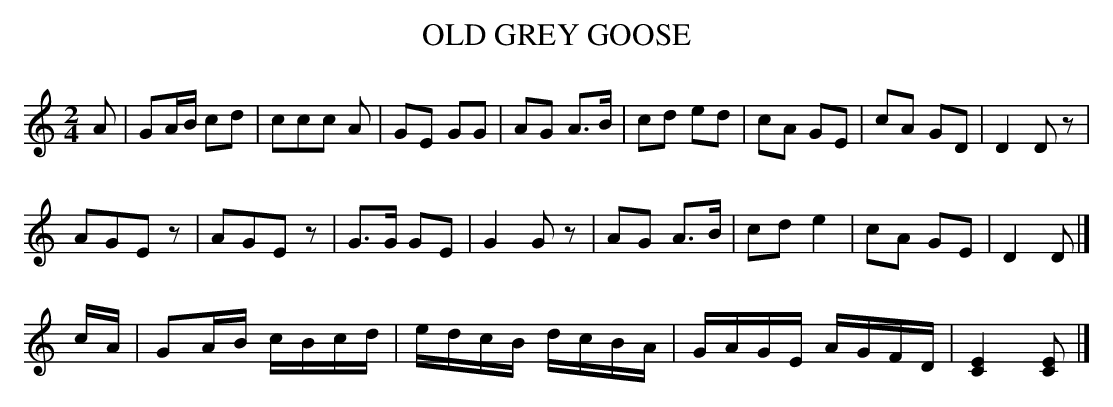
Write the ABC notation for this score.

X:1
T: OLD GREY GOOSE
M: 2/4
L: 1/16
K: C
A2 |\
G2AB c2d2 | c2c2c2 A2 | G2E2 G2G2 | A2G2 A3B |\
c2d2 e2d2 | c2A2 G2E2 | c2A2 G2D2 | D4 D2z2 |
A2G2E2z2 | A2G2E2z2 | G3G G2E2 | G4 G2z2 |\
A2G2 A3B | c2d2 e4 | c2A2 G2E2 | D4 D2 |]
cA |\
G2AB cBcd | edcB dcBA | GAGE AGFD | [E4C4] [E2C2] |]
